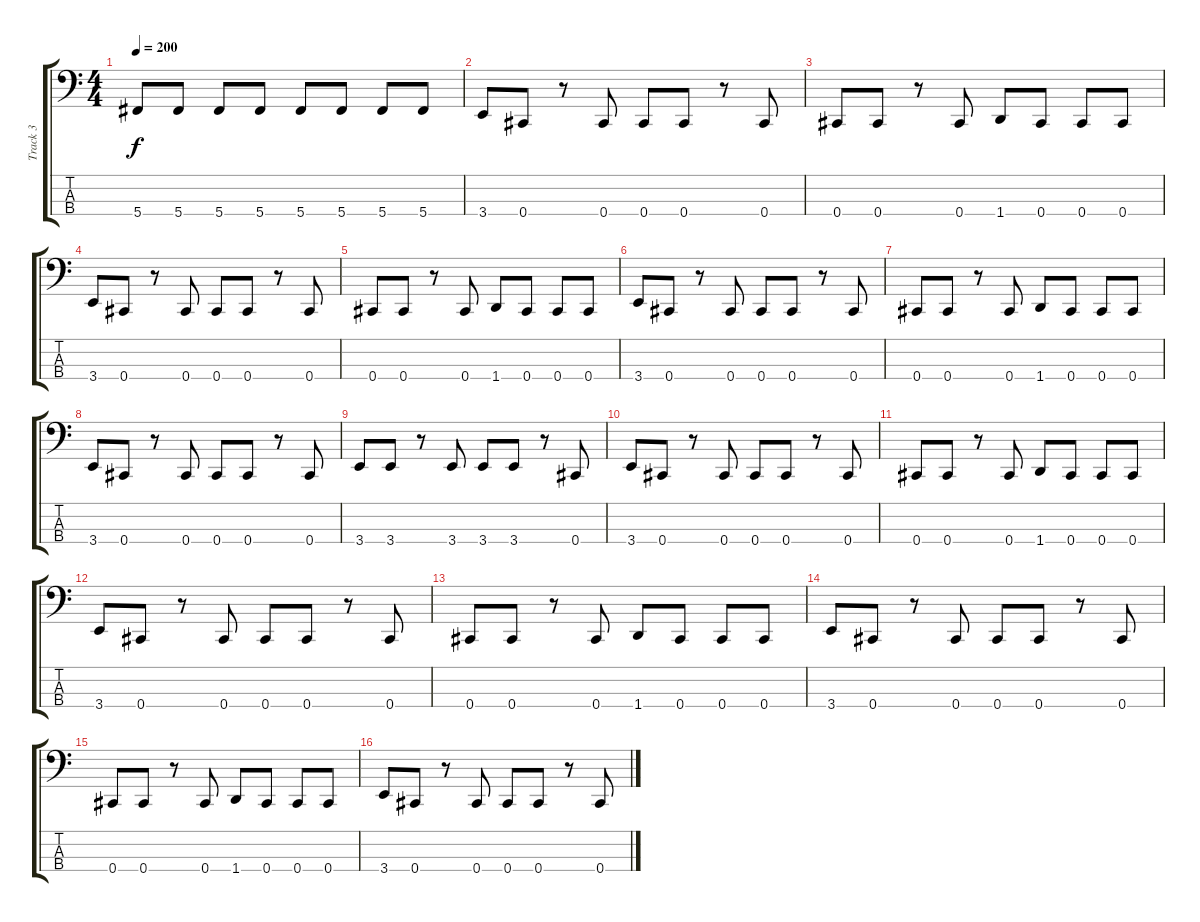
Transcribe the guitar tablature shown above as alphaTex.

\track ("Track 3" "Track 3") {instrument electricbassfinger}
\staff {score tabs}
\tuning (Gb2 Db2 Ab1 Db1) {hide}
\ts (4 4)
\tempo 200
\clef f4
\ks c
5.4.8{dy f} 5.4.8 5.4.8 5.4.8 5.4.8 5.4.8 5.4.8 5.4.8 |
3.4.8 0.4.8 r.8 0.4.8 0.4.8 0.4.8 r.8 0.4.8 |
0.4.8 0.4.8 r.8 0.4.8 1.4.8 0.4.8 0.4.8 0.4.8 |
3.4.8 0.4.8 r.8 0.4.8 0.4.8 0.4.8 r.8 0.4.8 |
0.4.8 0.4.8 r.8 0.4.8 1.4.8 0.4.8 0.4.8 0.4.8 |
3.4.8 0.4.8 r.8 0.4.8 0.4.8 0.4.8 r.8 0.4.8 |
0.4.8 0.4.8 r.8 0.4.8 1.4.8 0.4.8 0.4.8 0.4.8 |
3.4.8 0.4.8 r.8 0.4.8 0.4.8 0.4.8 r.8 0.4.8 |
3.4.8 3.4.8 r.8 3.4.8 3.4.8 3.4.8 r.8 0.4.8 |
3.4.8 0.4.8 r.8 0.4.8 0.4.8 0.4.8 r.8 0.4.8 |
0.4.8 0.4.8 r.8 0.4.8 1.4.8 0.4.8 0.4.8 0.4.8 |
3.4.8 0.4.8 r.8 0.4.8 0.4.8 0.4.8 r.8 0.4.8 |
0.4.8 0.4.8 r.8 0.4.8 1.4.8 0.4.8 0.4.8 0.4.8 |
3.4.8 0.4.8 r.8 0.4.8 0.4.8 0.4.8 r.8 0.4.8 |
0.4.8 0.4.8 r.8 0.4.8 1.4.8 0.4.8 0.4.8 0.4.8 |
3.4.8 0.4.8 r.8 0.4.8 0.4.8 0.4.8 r.8 0.4.8
